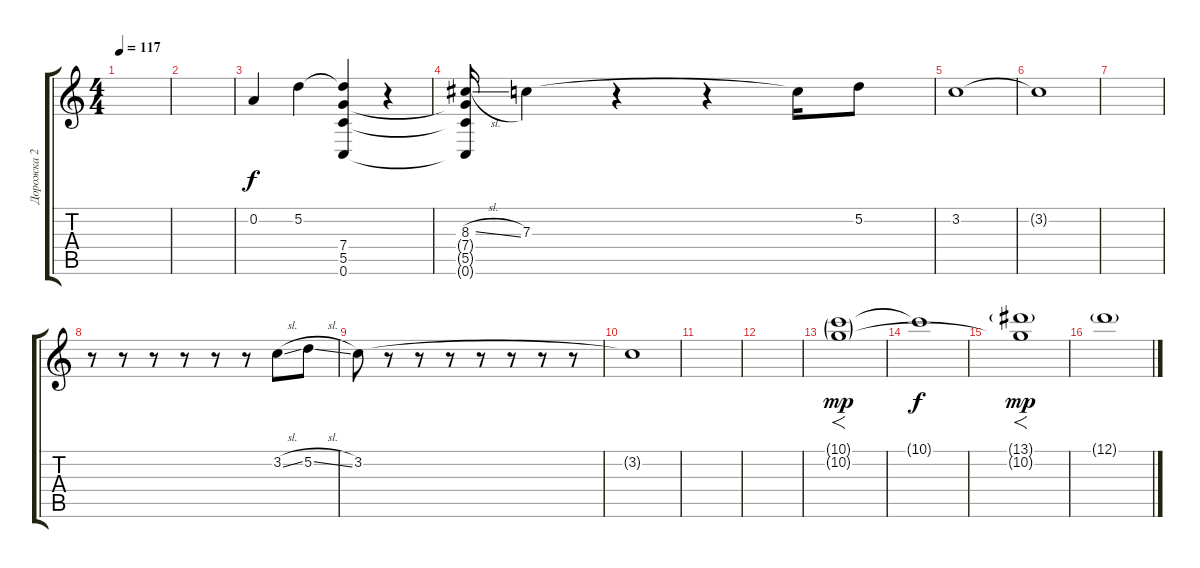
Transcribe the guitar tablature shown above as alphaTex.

\track ("Дорожка 2" "Дорожка 2") {instrument distortionguitar}
\staff {score tabs}
\tuning (D4 A3 F3 C3 G2 C2) {hide}
\ts (4 4)
\tempo 117
\clef g2
\ks c
|
|
0.2.4 5.2.4 (5.2{t} 7.4 5.5 0.6).4 r.4 |
(8.3{sl} 7.4{t} 5.5{t} 0.6{t}).16 7.3.4 r.4 r.4 7.3{t}.16 5.2.8 |
3.2.1 |
3.2{t}.1 |
|
r.8 r.8 r.8 r.8 r.8 r.8 3.2{sl}.8 5.2{sl}.8 |
3.2.8 r.8 r.8 r.8 r.8 r.8 r.8 r.8 |
3.2{t}.1 |
|
|
(10.1{g} 10.2{g}).1{f dy mp} |
10.1{t}.1{dy f} |
(13.1{g} 10.2{t}).1{f dy mp} |
12.1{g}.1
